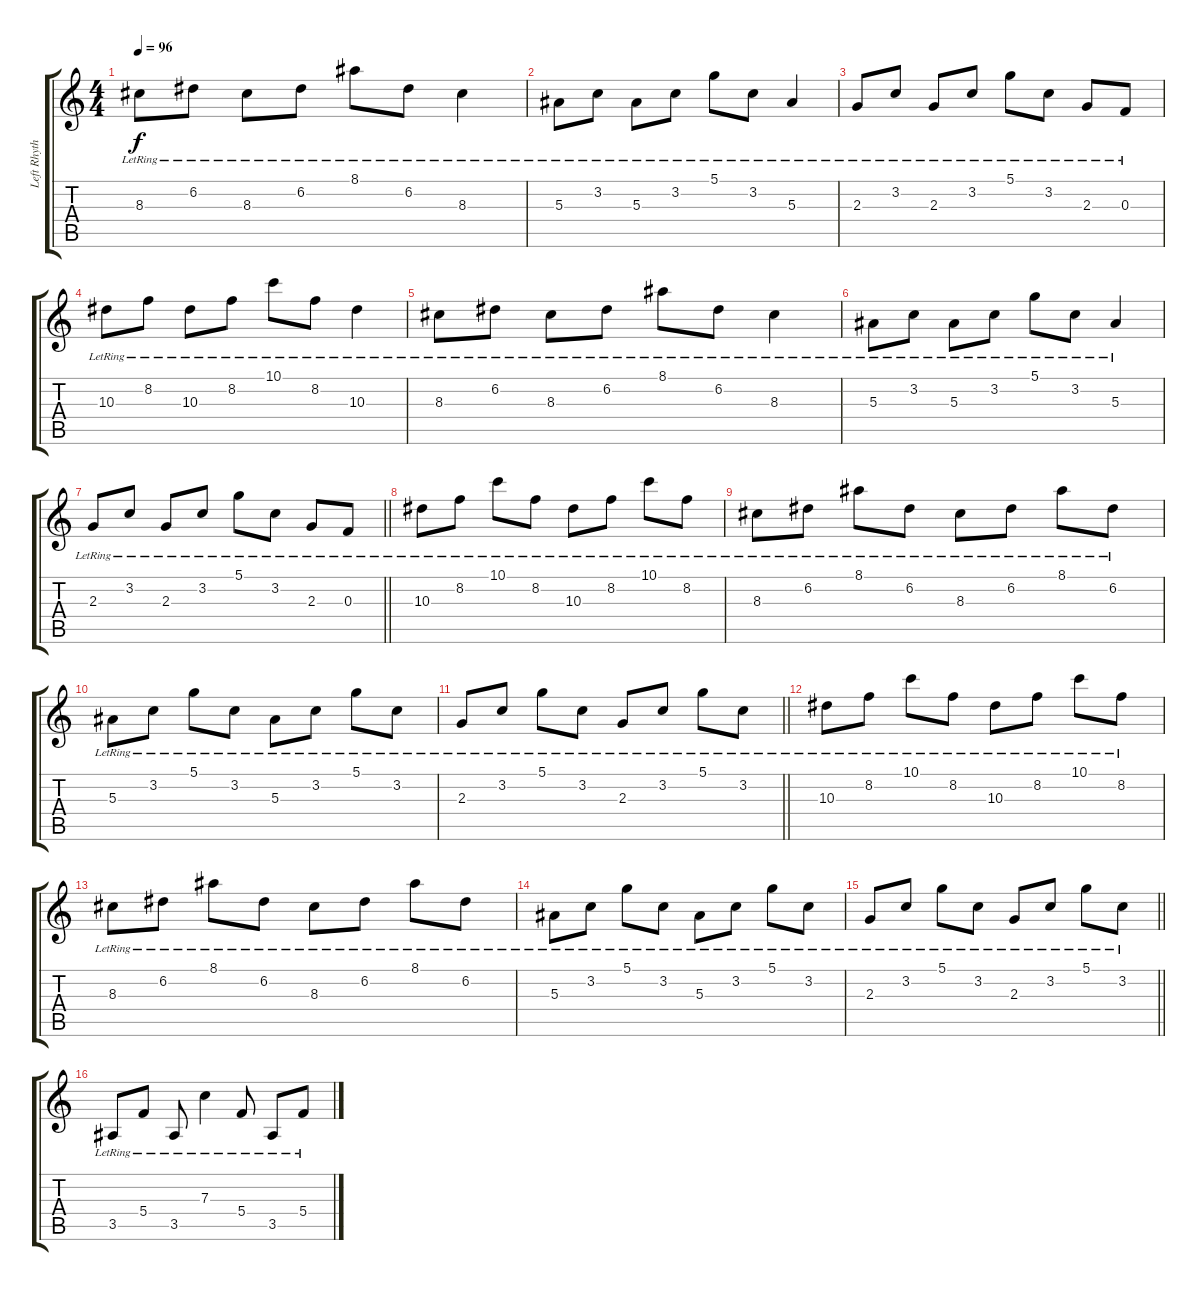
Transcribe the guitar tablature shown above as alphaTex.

\track ("Left Rhythm" "Left Rhyth") {instrument distortionguitar}
\staff {score tabs}
\tuning (D4 A3 F3 C3 G2 C2) {hide}
\ts (4 4)
\tempo 96
\clef g2
\ks c
8.3{lr}.8{dy f} 6.2{lr}.8 8.3{lr}.8 6.2{lr}.8 8.1{lr}.8 6.2{lr}.8 8.3{lr}.4 |
5.3{lr}.8 3.2{lr}.8 5.3{lr}.8 3.2{lr}.8 5.1{lr}.8 3.2{lr}.8 5.3{lr}.4 |
2.3{lr}.8 3.2{lr}.8 2.3{lr}.8 3.2{lr}.8 5.1{lr}.8 3.2{lr}.8 2.3{lr}.8 0.3{lr}.8 |
10.3{lr}.8 8.2{lr}.8 10.3{lr}.8 8.2{lr}.8 10.1{lr}.8 8.2{lr}.8 10.3{lr}.4 |
8.3{lr}.8 6.2{lr}.8 8.3{lr}.8 6.2{lr}.8 8.1{lr}.8 6.2{lr}.8 8.3{lr}.4 |
5.3{lr}.8 3.2{lr}.8 5.3{lr}.8 3.2{lr}.8 5.1{lr}.8 3.2{lr}.8 5.3{lr}.4 |
\barLineRight lightlight
2.3{lr}.8 3.2{lr}.8 2.3{lr}.8 3.2{lr}.8 5.1{lr}.8 3.2{lr}.8 2.3{lr}.8 0.3{lr}.8 |
\section ("" "")
10.3{lr}.8 8.2{lr}.8 10.1{lr}.8 8.2{lr}.8 10.3{lr}.8 8.2{lr}.8 10.1{lr}.8 8.2{lr}.8 |
8.3{lr}.8 6.2{lr}.8 8.1{lr}.8 6.2{lr}.8 8.3{lr}.8 6.2{lr}.8 8.1{lr}.8 6.2{lr}.8 |
5.3{lr}.8 3.2{lr}.8 5.1{lr}.8 3.2{lr}.8 5.3{lr}.8 3.2{lr}.8 5.1{lr}.8 3.2{lr}.8 |
\barLineRight lightlight
2.3{lr}.8 3.2{lr}.8 5.1{lr}.8 3.2{lr}.8 2.3{lr}.8 3.2{lr}.8 5.1{lr}.8 3.2{lr}.8 |
10.3{lr}.8 8.2{lr}.8 10.1{lr}.8 8.2{lr}.8 10.3{lr}.8 8.2{lr}.8 10.1{lr}.8 8.2{lr}.8 |
8.3{lr}.8 6.2{lr}.8 8.1{lr}.8 6.2{lr}.8 8.3{lr}.8 6.2{lr}.8 8.1{lr}.8 6.2{lr}.8 |
5.3{lr}.8 3.2{lr}.8 5.1{lr}.8 3.2{lr}.8 5.3{lr}.8 3.2{lr}.8 5.1{lr}.8 3.2{lr}.8 |
\barLineRight lightlight
2.3{lr}.8 3.2{lr}.8 5.1{lr}.8 3.2{lr}.8 2.3{lr}.8 3.2{lr}.8 5.1{lr}.8 3.2{lr}.8 |
\section ("" "")
3.5{lr}.8 5.4{lr}.8 3.5{lr}.8 7.3{lr}.4 5.4{lr}.8 3.5{lr}.8 5.4{lr}.8
